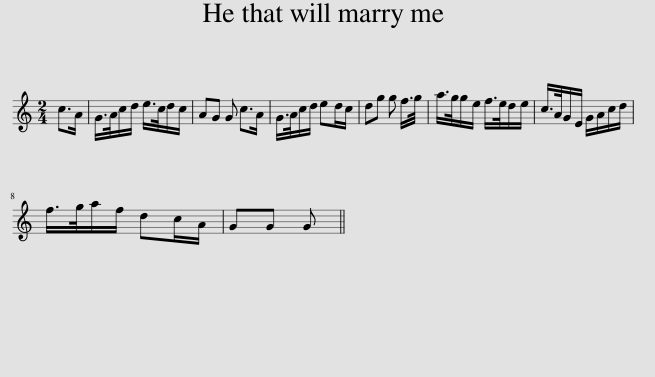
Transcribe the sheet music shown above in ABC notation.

X:1
L:1/8
M:2/4
I:linebreak $
K:C
V:1 treble
V:1
 c>A | G/>A/c/d/ e/>c/d/c/ | AG G c>A | G/>A/c/d/ ed/c/ | dg g f/>g/ | %5
 a/>g/g/e/ f/>e/d/e/ | c/>A/G/E/ G/A/c/d/ |$ f/>g/a/f/ dc/A/ | GG G || %9
